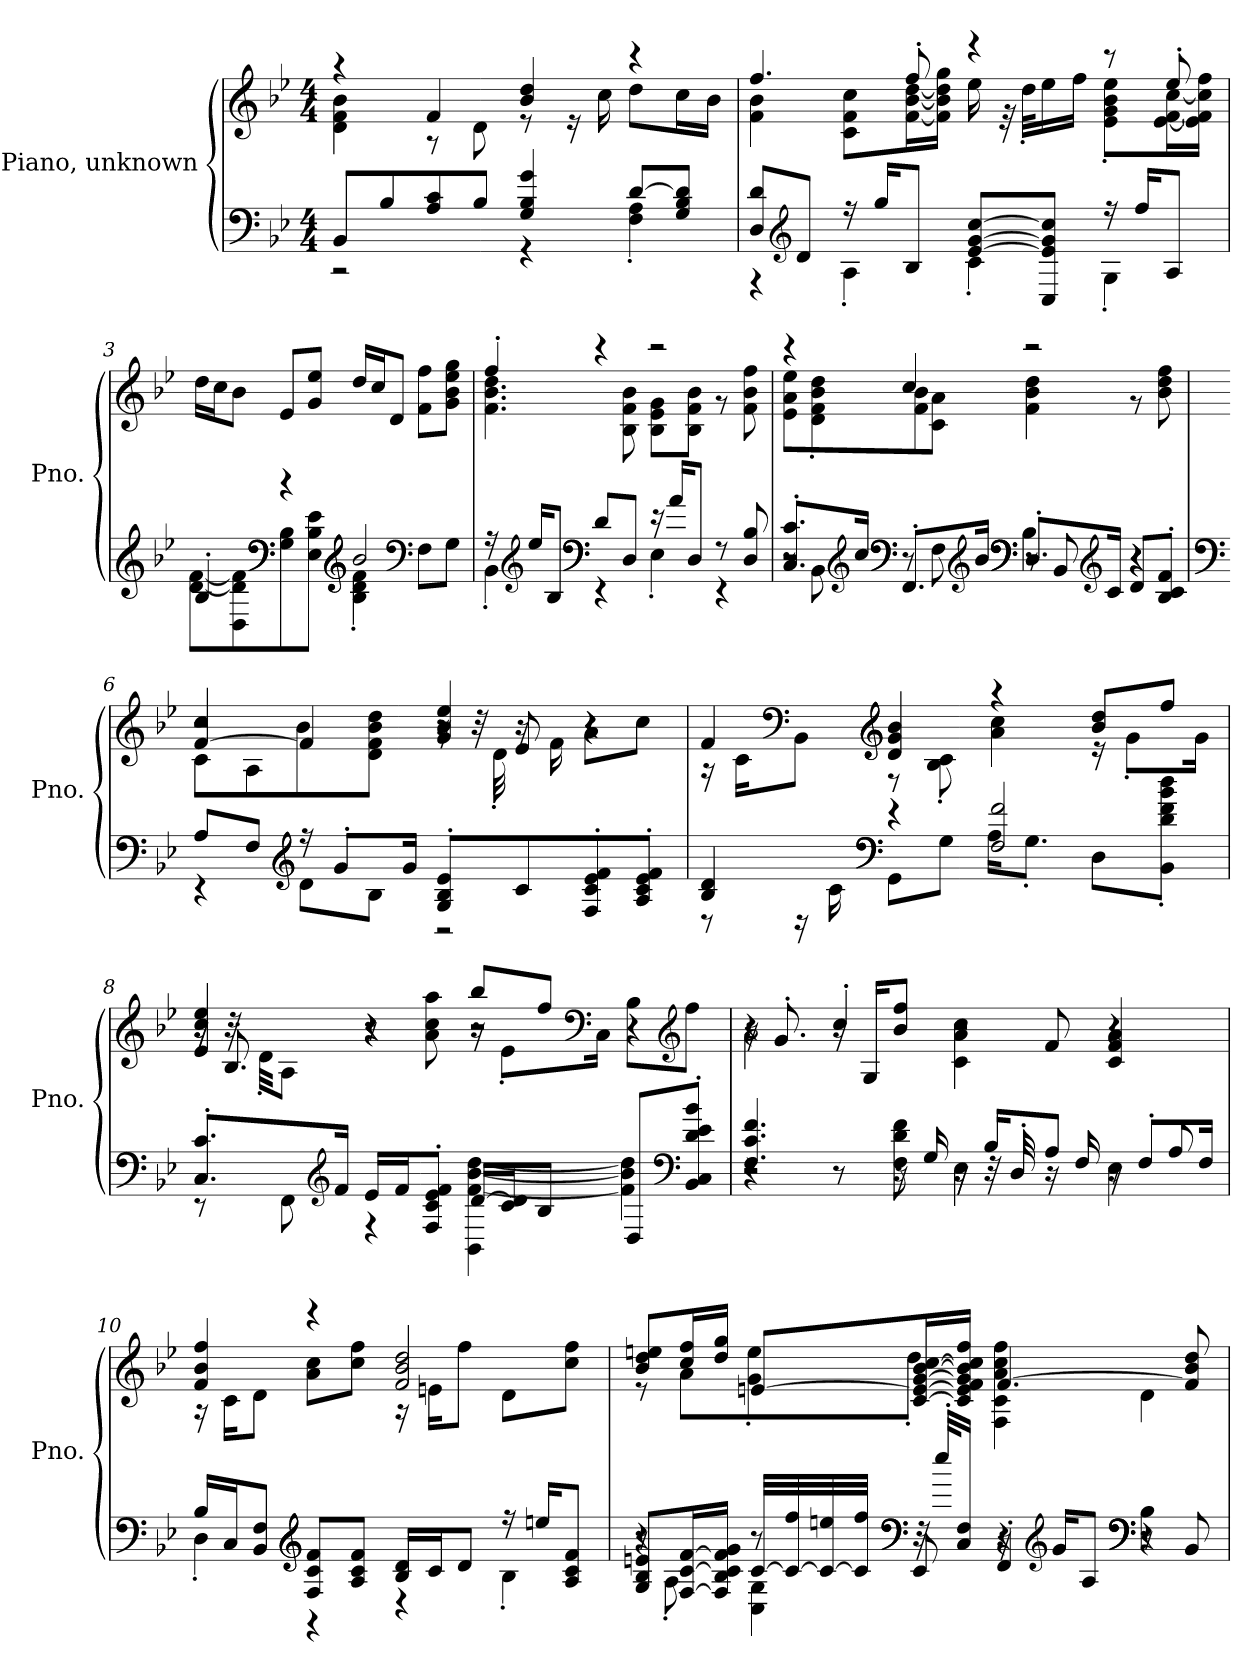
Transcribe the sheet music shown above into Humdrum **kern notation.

**kern	**kern
*part1	*part1
*staff2	*staff1
*I"Piano, unknown	*
*I'Pno.	*
*clefF4	*clefG2
*k[b-e-]	*k[b-e-]
*M4/4	*M4/4
*MM120	*MM120
=1	=1
*^	*^
8BB-/L	2r	4r	4d\ 4f\ 4b-\
8B-/	.	.	.
8A/ 8c/	.	4f/	8r
8B-/J	.	.	8d\
4G/ 4B-/ 4g/	4r	4b-/ 4dd/	8r
.	.	.	16r
.	.	.	16cc\
[8d/L	4F\' 4A\'	4r	8dd\L
8G/ 8B-/ 8d/]J	.	.	16cc\L
.	.	.	16b-\JJ
=2	=2	=2	=2
8D/ 8d/L	4r	4.ff/	4f\ 4b-\
*clefG2	*	*	*
8d/J	.	.	.
16r	4A'\	.	8c\ 8f\ 8cc\L
16gg/KL	.	.	.
8B-/J	.	8ff'/	[16f\ [16b-\ [16dd\L
.	.	.	16f\] 16b-\] 16dd\] 16gg\JJ
[8e-/ [8g/ [8cc/L	4c'\	4r	16ee-\
.	.	.	32r
.	.	.	32dd'\KLL
8C/ 8e-/] 8g/] 8cc/]J	.	.	16ee-\
.	.	.	16ff\JJ
16r	4G'\	8r	8e-\' 8g\' 8b-\' 8ee-\'L
16ff/KL	.	.	.
8A/J	.	8ee-'/	[16e-\ [16f\ [16cc\L
.	.	.	16e-\] 16f\] 16cc\] 16ff\JJ
*	*	*v	*v
!!LO:LB:g=z
=3	=3	=3
4B-'/	[8d\ [8f\L	16dd\LL
.	.	16cc\J
.	8D\ 8d\] 8f\]	8b-\J
*clefF4	*	*
4r	8G\ 8B-\	8e-/L
.	8E-\ 8B-\ 8e-\J	8g/ 8ee-/J
*clefG2	*	*
2b-/	4B-\' 4d\' 4f\'	16dd/LL
.	.	16cc/J
.	.	8d/J
*clefF4	*	*
.	8F\L	8f\ 8ff\L
.	8G\J	8g\ 8b-\ 8ee-\ 8gg\J
=4	=4	=4
*	*	*^
16r	4BB-'\	4ff'/	4.f\ 4.b-\ 4.dd\
*clefG2	*	*	*
16ee-/KL	.	.	.
8B-/J	.	.	.
*clefF4	*	*	*
8d/L	4r	4r	.
8D/J	.	.	8B-\ 8f\ 8b-\
16r	4E-'\	2r	8B-\ 8e-\ 8g\L
16a/KL	.	.	.
8D/J	.	.	8B-\ 8f\ 8b-\J
8r	4r	.	8r
8D/ 8B-/	.	.	8f\ 8b-\ 8ff\
!!LO:LB:g=z	!!
=5	=5	=5	=5
*	*^	*	*
8.C/' 8.c/'L	8r	2r	4r	8e-\ 8a\ 8ee-\L
.	8BB-\	.	.	8d\' 8f\' 8b-\' 8dd\'
*clefG2	*	*	*	*
16cc/Jk	.	.	.	.
*clefF4	*	*	*	*
8.FF'/L	8r	.	4cc/	8f\ 8b-\
.	8F\	.	.	8c\ 8a\J
*clefG2	*	*	*	*
16b-/Jk	.	.	.	.
*clefF4	*	*	*	*
8.D'/L	4B-\	8r	2r	4f\ 4b-\ 4dd\
.	.	8BB-/	.	.
*clefG2	*	*	*	*
16c/Jk	.	.	.	.
8d/L	4r	4r	.	8r
8B-/' 8c/' 8f/'J	.	.	.	8b-\ 8dd\ 8ff\
*v	*v	*v	*	*
*	*v	*v
=6	=6
*clefF4	*
*^	*^
*	*	*	*^
8A/L	4r	[4f/ 4cc/	8c\L	2r
8F/J	.	.	8A\	.
*clefG2	*	*	*	*
16r	8d\L	4f/]	8b-\	.
8g'/L	.	.	.	.
.	8B-\J	.	8d\ 8f\ 8b-\ 8dd\J	.
16g/Jk	.	.	.	.
8G/' 8B-/' 8e-/'L	2r	4g/ 4b-/ 4ee-/	16r	8r
.	.	.	32r	.
.	.	.	32d'\	.
8c/	.	.	16r	8e-/
.	.	.	16f\	.
8F/' 8c/' 8e-/' 8f/'	.	4r	8a\L	4r
8A/' 8c/' 8e-/' 8f/'J	.	.	8cc\J	.
*	*	*	*v	*v
!!LO:LB:g=z
=7	=7	=7	=7
4B-/ 4d/	8r	4f/	16r
.	.	.	16c\KL
*	*	*clefF4	*
.	16r	.	8BB-\J
.	16c\	.	.
*clefF4	*	*clefG2	*
4r	8GG\L	4d/ 4g/ 4b-/	8r
.	8G\J	.	8B-\' 8c\'
2F/ 2f/	16A\KL	4r	4a\ 4cc\
.	8.G'\J	.	.
.	8D\L	8b-/ 8dd/L	16r
.	.	.	8g'\L
.	8BB-\' 8d\' 8f\' 8b-\' 8dd\'J	8ff/J	.
.	.	.	16g\Jk
=8	=8	=8	=8
*	*	*	*^
8.C/' 8.c/'L	8r	4e-/ 4cc/ 4ee-/	16r	16r
.	.	.	32r	8.B-'/
.	.	.	32d'\KKL	.
.	8FF\	.	8A\J	.
*clefG2	*	*	*	*
16f/Jk	.	.	.	.
16e-/LL	4r	4r	8r	4r
16f/J	.	.	.	.
8F/' 8c/' 8e-/' 8f/'J	.	.	8a\ 8cc\ 8aa\	.
[16d/LL	4BB-\ [4f\ [4b-\ [4dd\	8bb-/L	16r	2r
16c/ 16d/]J	.	.	8e-'\L	.
8B-/J	.	8ff/J	.	.
*	*	*clefF4	*	*
.	.	.	16C\Jk	.
8D/L	4f\] 4b-\] 4dd\]	4r	8B-\L	.
*clefF4	*	*clefG2	*	*
8BB-/' 8C/' 8d/' 8e-/' 8b-/'J	.	.	8ff\J	.
!!LO:LB:g=z	!!	!!
=9	=9	=9	=9	=9
*	*^	*	*	*
2r	4r	4.F/ 4.c/ 4.f/	4r	2a\	16r
.	.	.	.	.	8.g'/
.	8r	.	4cc'/	.	16r
.	.	.	.	.	16G/KL
.	8F\ 8d\ 8f\	16r	.	.	8b-/ 8ff/J
.	.	16G/	.	.	.
16r	4E-\	16r	2r	4c\ 4a\ 4cc\	8r
16B-/KL	.	32r	.	.	.
.	.	32D'/	.	.	.
8A/J	.	16r	.	.	8f/
.	.	16F/	.	.	.
8r	4E-\	16r	.	4r	4c/ 4f/ 4a/
.	.	8F'/L	.	.	.
8A/	.	.	.	.	.
.	.	16F/Jk	.	.	.
*	*v	*v	*	*	*
*	*	*	*v	*v
=10	=10	=10	=10
16B-/LL	4D'\	4f/ 4b-/ 4ff/	16r
16C/J	.	.	16c\KL
8BB-/ 8F/J	.	.	8d\J
*clefG2	*	*	*
8F/ 8c/ 8f/L	4r	4r	8a\ 8cc\L
8A/ 8c/ 8f/J	.	.	8cc\ 8ff\J
16B-/ 16d/LL	4r	2f/ 2b-/ 2dd/	16r
16c/J	.	.	16en\KL
8d/J	.	.	8ff\J
16r	4B-'\	.	8d\L
16een/KL	.	.	.
8A/ 8c/ 8f/J	.	.	8cc\ 8ff\J
!!LO:LB:g=z	!!
=11	=11	=11	=11
*	*^	*	*
8G/ 8B-/ 8en/L	8r	4r	8b-/ 8dd/ 8een/L	8r
[16F/ [16c/ [16f/L	8A'\	.	16cc/ 16ff/L	8a\L
16F/] 16B-/ 16c/] 16f/] 16g/JJ	.	.	16dd/ 16gg/JJ	.
[32c/LLL	4C\ 4G\	8r	[8en/L	8g\' 8ee\'
32c/_ 32ff/	.	.	.	.
32c/_ 32een/	.	.	.	.
32c/] 32ff/JJJ	.	.	.	.
*clefF4	*	*	*	*
32r	.	8EE-/	[16c/ 16e/_ [16g/ [16b-/ [16cc/L	8dd'\J
32ee'/KLL	.	.	.	.
16C/ 16F/JJ	.	.	16c/] 16e/] 16f/ 16g/] 16b-/] 16cc/] 16ff/JJ	.
16r	4r	4FF'/	[4.f/	4F\ 4c\ 4a\ 4cc\ 4ff\
*clefG2	*	*	*	*
16g/KL	.	.	.	.
8A/J	.	.	.	.
*clefF4	*	*	*	*
8r	4B-\	4r	.	4d\
8BB-/	.	.	8f/] 8b-/ 8dd/	.
*v	*v	*v	*	*
*	*v	*v
=	=
*-	*-
